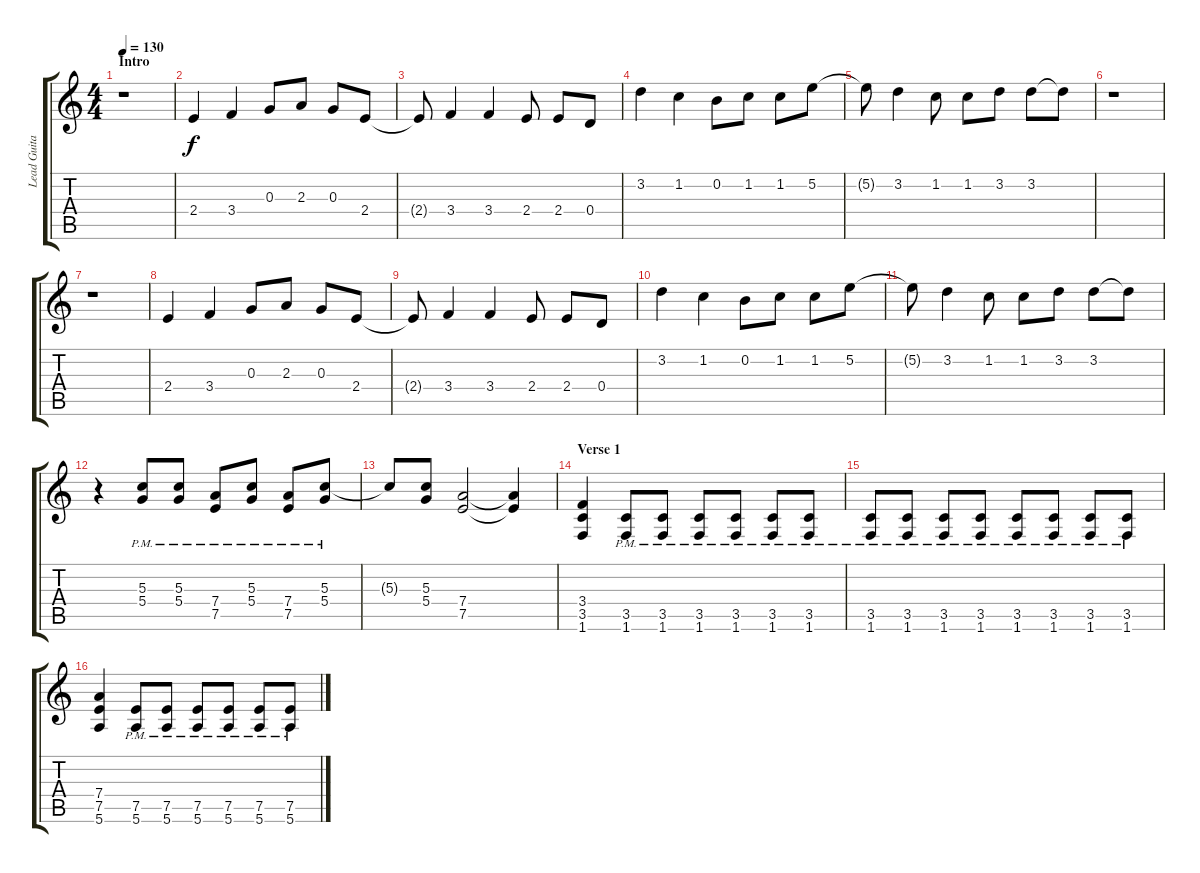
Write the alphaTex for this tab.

\track ("Lead Guitar" "Lead Guita") {instrument distortionguitar}
\staff {score tabs}
\tuning (E4 B3 G3 D3 A2 E2) {hide}
\ts (4 4)
\section ("" "Intro")
\tempo 130
\clef g2
\ks c
r.1{dy f instrument distortionguitar} |
2.4.4 3.4.4 0.3.8 2.3.8 0.3.8 2.4.8 |
2.4{t}.8 3.4.4 3.4.4 2.4.8 2.4.8 0.4.8 |
3.2.4 1.2.4 0.2.8 1.2.8 1.2.8 5.2.8 |
5.2{t}.8 3.2.4 1.2.8 1.2.8 3.2.8 3.2.8 3.2{t}.8 |
r.1 |
r.1 |
2.4.4 3.4.4 0.3.8 2.3.8 0.3.8 2.4.8 |
2.4{t}.8 3.4.4 3.4.4 2.4.8 2.4.8 0.4.8 |
3.2.4 1.2.4 0.2.8 1.2.8 1.2.8 5.2.8 |
5.2{t}.8 3.2.4 1.2.8 1.2.8 3.2.8 3.2.8 3.2{t}.8 |
r.4 (5.3{pm} 5.4).8 (5.3{pm} 5.4).8 (7.4{pm} 7.5).8 (5.3{pm} 5.4).8 (7.4 7.5{pm}).8 (5.3 5.4{pm}).8 |
5.3{t}.8 (5.3 5.4).8 (7.4 7.5).2 (7.4{t} 7.5{t}).4 |
\section ("" "Verse 1")
(3.4 3.5 1.6).4 (3.5{pm} 1.6{pm}).8 (3.5{pm} 1.6{pm}).8 (3.5{pm} 1.6{pm}).8 (3.5{pm} 1.6{pm}).8 (3.5{pm} 1.6{pm}).8 (3.5{pm} 1.6{pm}).8 |
(3.5{pm} 1.6{pm}).8 (3.5{pm} 1.6{pm}).8 (3.5{pm} 1.6{pm}).8 (3.5{pm} 1.6{pm}).8 (3.5{pm} 1.6{pm}).8 (3.5{pm} 1.6{pm}).8 (3.5{pm} 1.6{pm}).8 (3.5{pm} 1.6{pm}).8 |
(7.4 7.5 5.6).4 (7.5{pm} 5.6{pm}).8 (7.5{pm} 5.6{pm}).8 (7.5{pm} 5.6{pm}).8 (7.5{pm} 5.6{pm}).8 (7.5{pm} 5.6{pm}).8 (7.5{pm} 5.6{pm}).8
